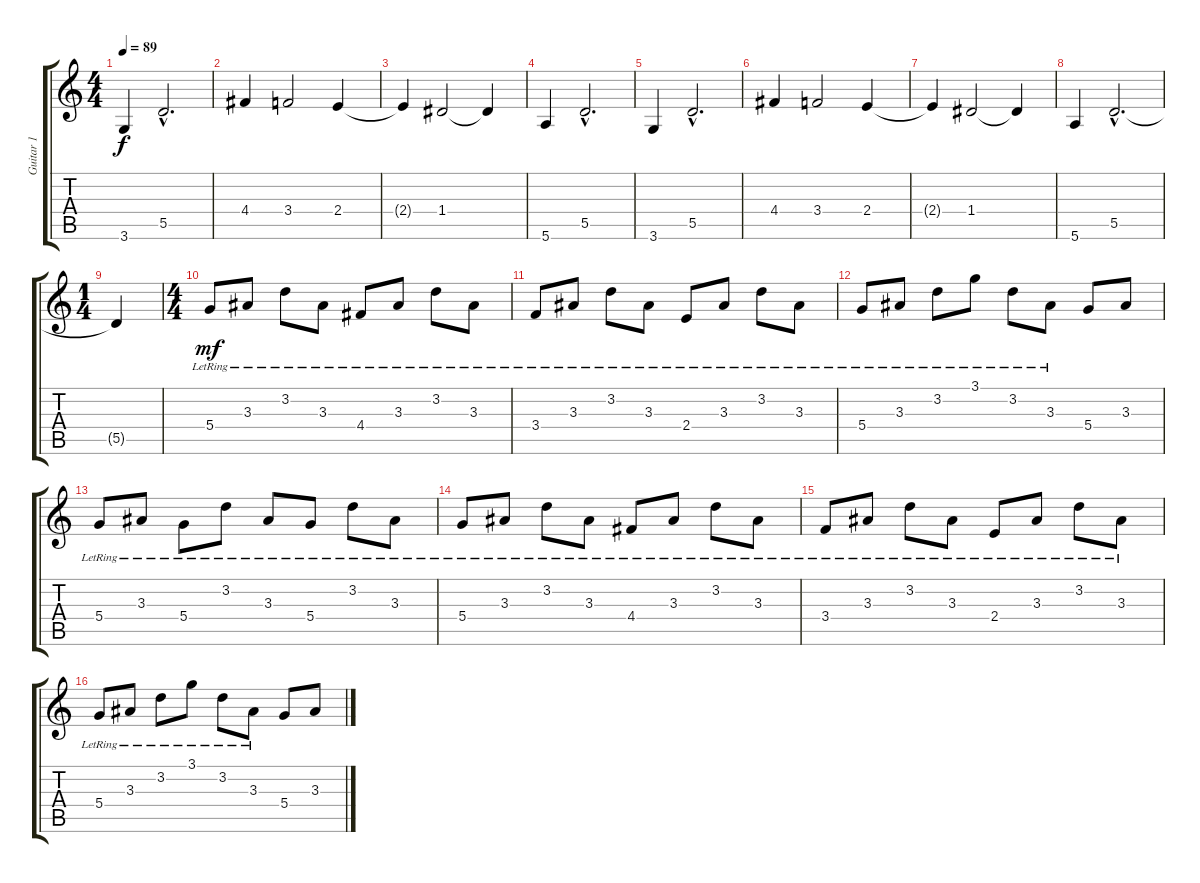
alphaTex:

\track ("Guitar 1" "Guitar 1") {instrument overdrivenguitar}
\staff {score tabs}
\tuning (E4 B3 G3 D3 A2 E2) {hide}
\ts (4 4)
\tempo 89
\clef g2
\ks c
3.6.4{dy f instrument overdrivenguitar} 5.5{hac}.2{d} |
4.4.4 3.4.2 2.4.4 |
2.4{t}.4 1.4.2 1.4{t}.4 |
5.6.4 5.5{hac}.2{d} |
3.6.4 5.5{hac}.2{d} |
4.4.4 3.4.2 2.4.4 |
2.4{t}.4 1.4.2 1.4{t}.4 |
5.6.4 5.5{hac}.2{d} |
\ts (1 4)
5.5{t}.4 |
\ts (4 4)
5.4{lr}.8{dy mf volume 10 instrument electricguitarjazz} 3.3{lr}.8 3.2{lr}.8 3.3{lr}.8 4.4{lr}.8 3.3{lr}.8 3.2{lr}.8 3.3{lr}.8 |
3.4{lr}.8 3.3{lr}.8 3.2{lr}.8 3.3{lr}.8 2.4{lr}.8 3.3{lr}.8 3.2{lr}.8 3.3{lr}.8 |
5.4{lr}.8 3.3{lr}.8 3.2{lr}.8 3.1{lr}.8 3.2{lr}.8 3.3{lr}.8 5.4.8 3.3.8 |
5.4{lr}.8 3.3{lr}.8 5.4{lr}.8 3.2{lr}.8 3.3{lr}.8 5.4{lr}.8 3.2{lr}.8 3.3{lr}.8 |
5.4{lr}.8{volume 10 instrument electricguitarjazz} 3.3{lr}.8 3.2{lr}.8 3.3{lr}.8 4.4{lr}.8 3.3{lr}.8 3.2{lr}.8 3.3{lr}.8 |
3.4{lr}.8 3.3{lr}.8 3.2{lr}.8 3.3{lr}.8 2.4{lr}.8 3.3{lr}.8 3.2{lr}.8 3.3{lr}.8 |
5.4{lr}.8 3.3{lr}.8 3.2{lr}.8 3.1{lr}.8 3.2{lr}.8 3.3{lr}.8 5.4.8 3.3.8
